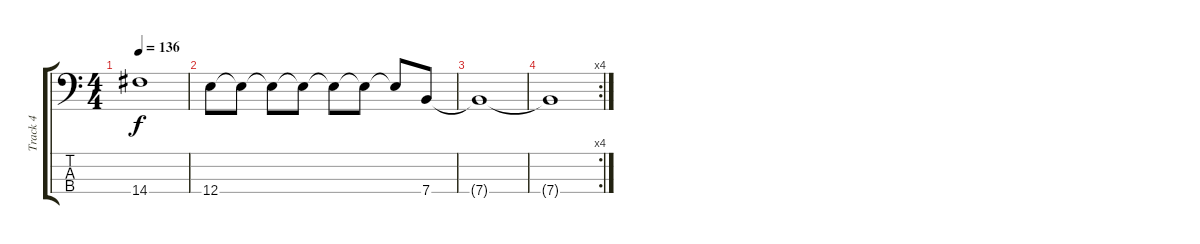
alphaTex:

\track ("Track 4" "Track 4") {instrument electricbassfinger}
\staff {score tabs}
\tuning (G2 D2 A1 E1) {hide}
\ts (4 4)
\tempo 136
\clef f4
\ks c
14.4.1{dy f} |
12.4.8 12.4{t}.8 12.4{t}.8 12.4{t}.8 12.4{t}.8 12.4{t}.8 12.4{t}.8 7.4.8 |
7.4{t}.1 |
\rc 4
7.4{t}.1
